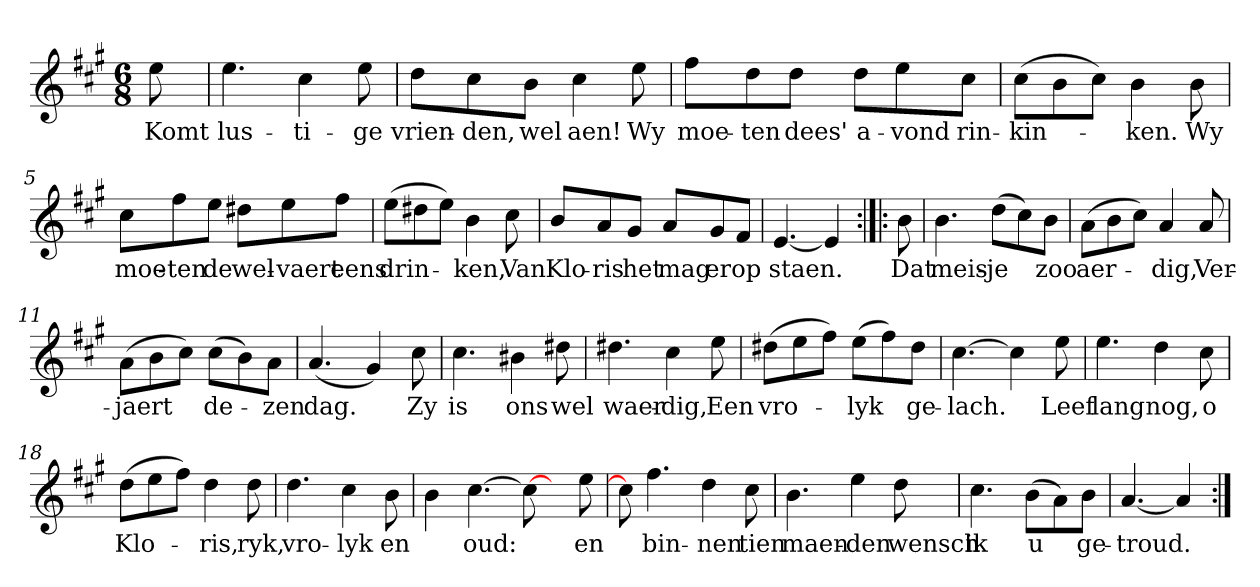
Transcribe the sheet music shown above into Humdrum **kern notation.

**kern	**text
*part1	*part1
*staff1	*staff1
*clefG2	*
*k[f#c#g#]	*
*A:	*
*M6/8	*
*MM120	*
=	=
8ee	Komt
=1	=1
4.ee	lus-
4cc#	-ti-
8ee	-ge
=2	=2
8dd\L	vrien-
8cc#\	-den,
8b\J	wel
4cc#	aen!
8ee	Wy
=3	=3
8ff#\L	moe-
8dd\	-ten
8dd\J	dees'
8dd\L	a-
8ee\	-vond
8cc#\J	rin-
=4	=4
(8cc#\L	-kin-
8b\	.
8cc#\J)	.
4b	-ken.
8b	Wy
=5	=5
8cc#\L	moe-
8ff#\	-ten
8ee\J	de
8dd#X\L	wel-
8ee\	-vaert
8ff#\J	eens
=6	=6
(8ee\L	drin-
8dd#X\	.
8ee\J)	.
4b	-ken,
8cc#	Van
=7	=7
8b/L	Klo-
8a/	-ris
8g#/J	het
8a/L	mag
8g#/	er
8f#/J	op
=8	=8
[4.e	staen.
4e]	.
=:|!|:	=:|!|:
8b	Dat
=9	=9
4.b	meis-
(8dd\L	-je
8cc#\)	.
8b\J	zoo
=10	=10
(8a\L	aer-
8b\	.
8cc#\J)	.
4a	-dig,
8a	Ver-
=11	=11
(8a\L	-jaert
8b\	.
8cc#\J)	.
(8cc#\L	de-
8b\)	.
8a\J	-zen
=12	=12
(4.a	dag.
4g#)	.
8cc#	Zy
=13	=13
4.cc#	is
4b#X	ons
8dd#X	wel
=14	=14
4.dd#X	waer-
4cc#	-dig,
8ee	Een
=15	=15
(8dd#X\L	vro-
8ee\	.
8ff#\J)	.
(8ee\L	-lyk
8ff#\)	.
8dd#\J	ge-
=16	=16
[4.cc#	-lach.
4cc#]	.
8ee	Leef
=17	=17
4.ee	lang
4dd	nog,
8cc#	o
=18	=18
(8dd\L	Klo-
8ee\	.
8ff#\J)	.
4dd	-ris,
8dd	ryk,
=19	=19
4.dd	vro-
4cc#	-lyk
8b	en
=20	=20
4b	.
[4.cc#	oud:
8cc#_	.
8ryy	.
8ee	en
=21	=21
8cc#]	.
4.ff#	bin-
4dd	-nen
8cc#	tien
=22	=22
4.b	maen-
4ee	-den
8dd	wensch
=23	=23
4.cc#	ik
(8b\L	u
8a\)	.
8b\J	ge-
=24	=24
[4.a	-troud.
4a]	.
=:|!	=:|!
*-	*-
